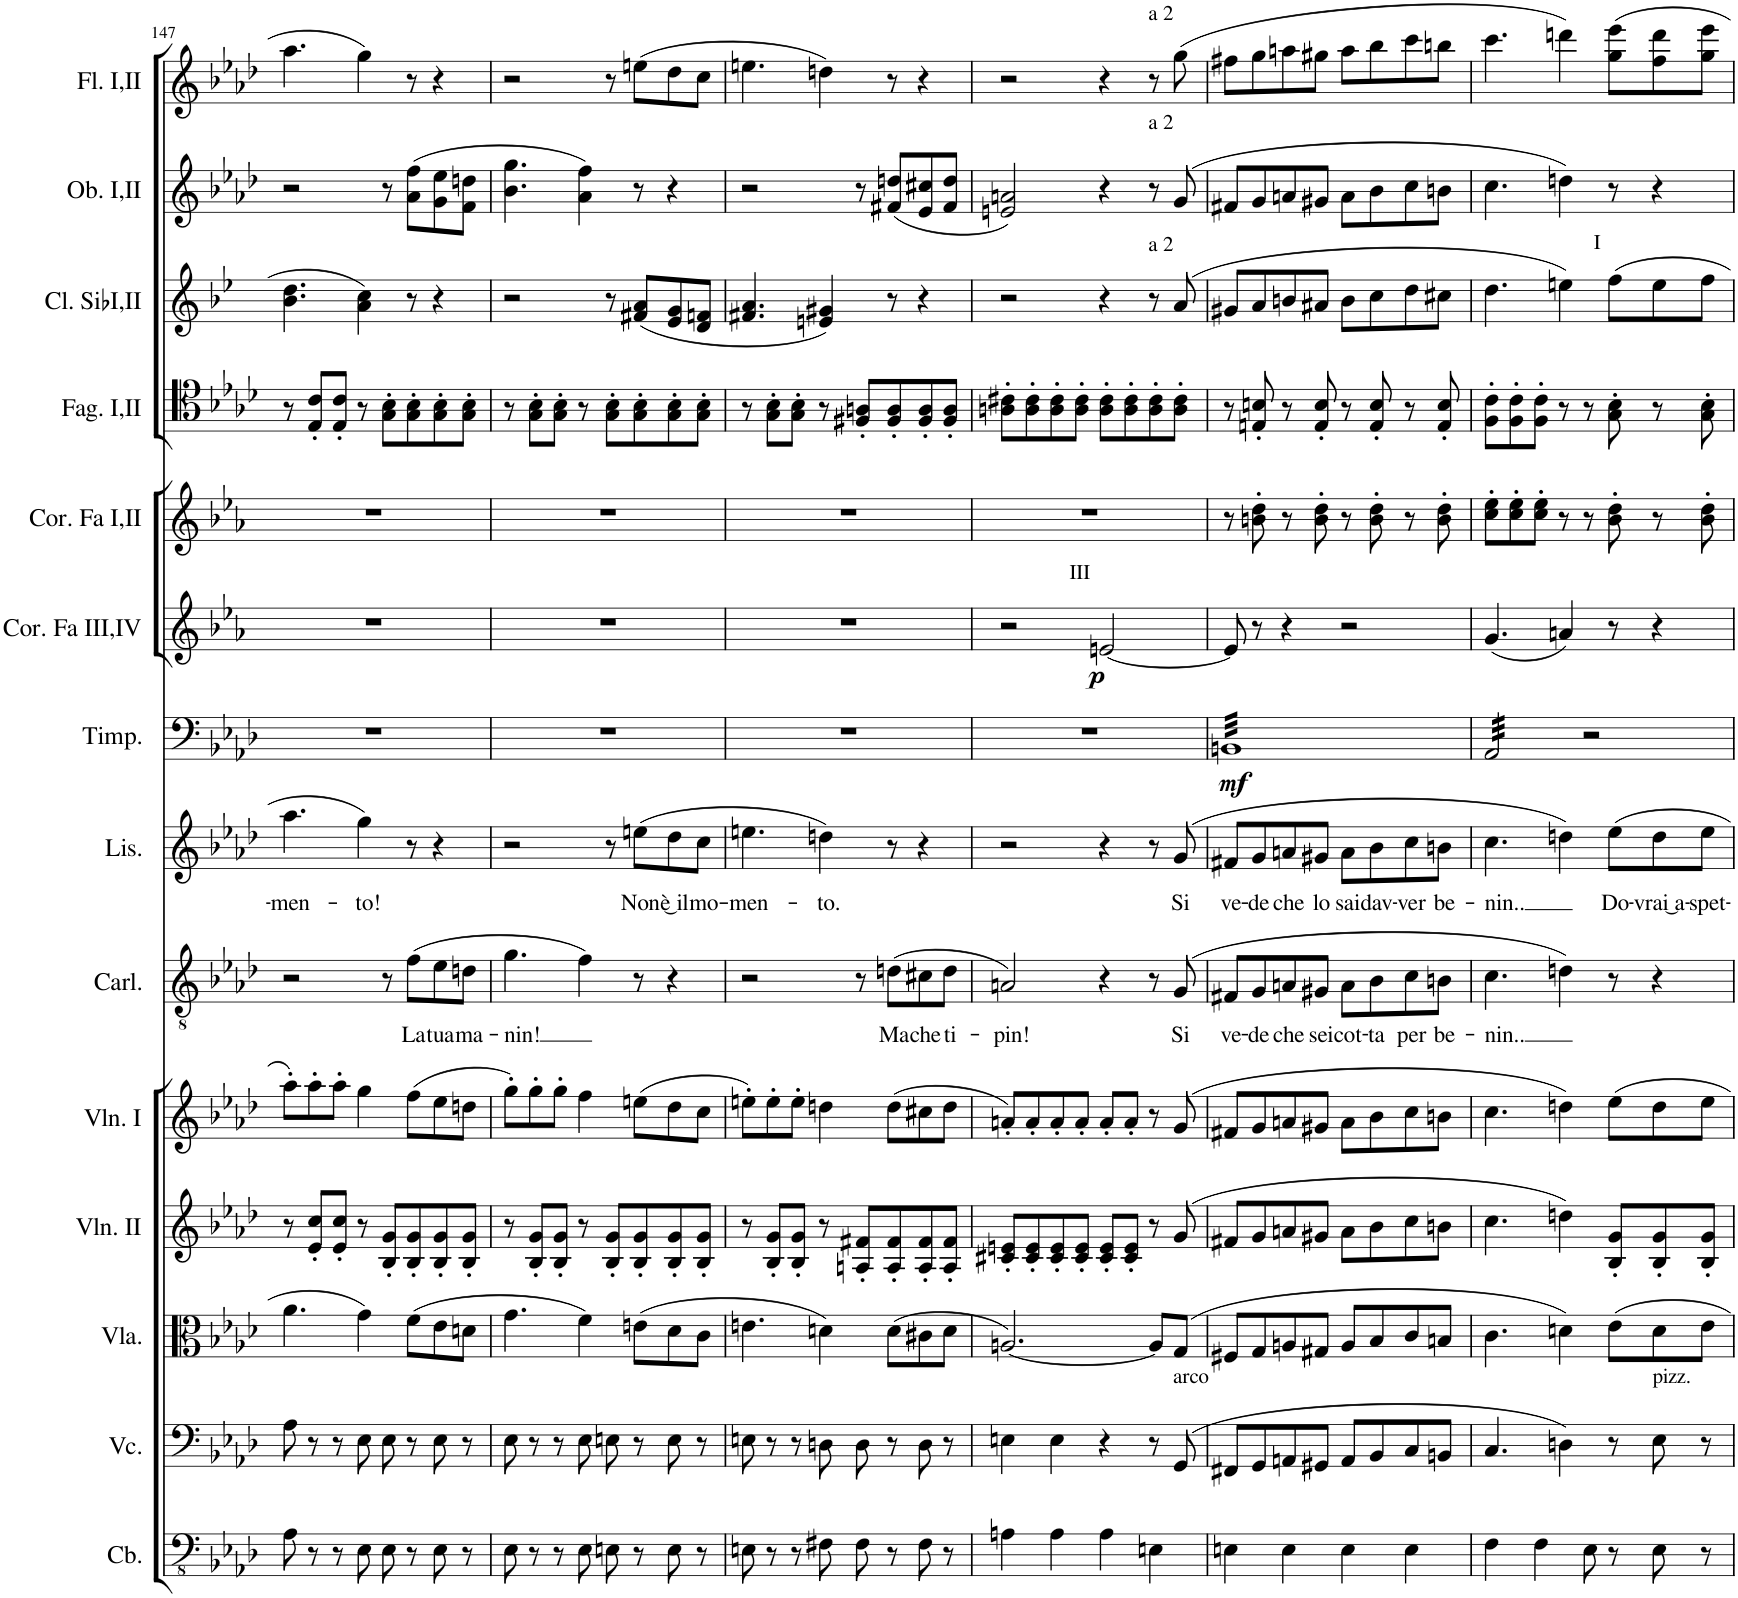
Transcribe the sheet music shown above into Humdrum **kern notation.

**kern	**kern	**kern	**kern	**kern	**kern	**text	**kern	**text	**kern	**dynam	**kern	**dynam	**kern	**kern	**kern	**kern	**kern
*part14	*part13	*part12	*part11	*part10	*part9	*part9	*part8	*part8	*part7	*part7	*part6	*part6	*part5	*part4	*part3	*part2	*part1
*staff14	*staff13	*staff12	*staff11	*staff10	*staff9	*staff9	*staff8	*staff8	*staff7	*staff7	*staff6	*staff6	*staff5	*staff4	*staff3	*staff2	*staff1
*I"Cb.	*I"Vc.	*I"Vla.	*I"Vln. II	*I"Vln. I	*I"Carluccio	*	*I"Lisetta	*	*I"Timp.	*	*I"Cor. Fa III,IV	*	*I"Cor. Fa I,II	*I"Fag. I,II	*I"Cl. Sib I,II	*I"Ob. I,II	*I"Fl. I,II
*I'Cb.	*I'Vc.	*I'Vla.	*I'Vln. II	*I'Vln. I	*I'Carl.	*	*I'Lis.	*	*I'Timp.	*	*I'Cor. Fa III,IV	*	*I'Cor. Fa I,II	*I'Fag. I,II	*I'Cl. SibI,II	*I'Ob. I,II	*I'Fl. I,II
!!LO:PB:g=z
*clefFv4	*clefF4	*clefC3	*clefG2	*clefG2	*clefGv2	*	*clefG2	*	*clefF4	*	*clefG2	*	*clefG2	*clefC4	*clefG2	*clefG2	*clefG2
*	*	*	*	*	*	*	*	*	*	*	*Trd4c7	*	*Trd4c7	*	*Trd1c2	*	*
*k[b-e-a-d-]	*k[b-e-a-d-]	*k[b-e-a-d-]	*k[b-e-a-d-]	*k[b-e-a-d-]	*k[b-e-a-d-]	*	*k[b-e-a-d-]	*	*k[b-e-a-d-]	*	*k[b-e-a-]	*	*k[b-e-a-]	*k[b-e-a-d-]	*k[b-e-]	*k[b-e-a-d-]	*k[b-e-a-d-]
*M4/4	*M4/4	*M4/4	*M4/4	*M4/4	*M4/4	*	*M4/4	*	*M4/4	*	*M4/4	*	*M4/4	*M4/4	*M4/4	*M4/4	*M4/4
=147	=147	=147	=147	=147	=147	=147	=147	=147	=147	=147	=147	=147	=147	=147	=147	=147	=147
!	!	!	!	!	!	!	!	!LO:LY:b	!	!	!	!	!	!	!	!	!
8AA-\	8A-\	4.a-\	8r	8aa-'\L	2r	.	4.aa-\	-men-	1r	.	1r	.	1r	8r	4.b-\ 4.dd\	2r	4.aa-\
8r	8r	.	8e-/' 8cc/'L	8aa-'\	.	.	.	.	.	.	.	.	.	8E-/' 8c/'L	.	.	.
8r	8r	.	8e-/' 8cc/'J	8aa-'\J	.	.	.	.	.	.	.	.	.	8E-/' 8c/'J	.	.	.
!	!	!	!	!	!	!	!	!LO:LY:b	!	!	!	!	!	!	!	!	!
8EE-\	8E-\	4g\	8r	4gg\	.	.	4gg\	-to!	.	.	.	.	.	8r	4a\ 4cc\	.	4gg\
8EE-\	8E-\	.	8B-/' 8g/'L	.	8r	.	.	.	.	.	.	.	.	8G\' 8B-\'L	.	8r	.
!	!	!	!	!	!	!LO:LY:b	!	!	!	!	!	!	!	!	!	!	!
8r	8r	(8f\L	8B-/' 8g/'	(8ff\L	(8f\L	La	8r	.	.	.	.	.	.	8G\' 8B-\'	8r	(8a-\ 8ff\L	8r
!	!	!	!	!	!	!LO:LY:b	!	!	!	!	!	!	!	!	!	!	!
8EE-\	8E-\	8e-\	8B-/' 8g/'	8ee-\	8e-\	tua	4r	.	.	.	.	.	.	8G\' 8B-\'	4r	8g\ 8ee-\	4r
!	!	!	!	!	!	!LO:LY:b	!	!	!	!	!	!	!	!	!	!	!
8r	8r	8dn\J	8B-/' 8g/'J	8ddn\J	8dn\J	ma-	.	.	.	.	.	.	.	8G\' 8B-\'J	.	8f\ 8ddn\J	.
=148	=148	=148	=148	=148	=148	=148	=148	=148	=148	=148	=148	=148	=148	=148	=148	=148	=148
!	!	!	!	!	!	!LO:LY:b	!	!	!	!	!	!	!	!	!	!	!
8EE-\	8E-\	4.g\	8r	8gg'\L)	4.g\	-nin!	2r	.	1r	.	1r	.	1r	8r	2r	4.b-\ 4.gg\	2r
8r	8r	.	8B-/' 8g/'L	8gg'\	.	.	.	.	.	.	.	.	.	8G\' 8B-\'L	.	.	.
8r	8r	.	8B-/' 8g/'J	8gg'\J	.	.	.	.	.	.	.	.	.	8G\' 8B-\'J	.	.	.
8EE-\	8E-\	4f\)	8r	4ff\	4f\)	.	.	.	.	.	.	.	.	8r	.	4a-\ 4ff\)	.
8EEn\	8En\	.	8B-/' 8g/'L	.	.	.	8r	.	.	.	.	.	.	8G\' 8B-\'L	8r	.	8r
!	!	!	!	!	!	!	!	!LO:LY:b	!	!	!	!	!	!	!	!	!
8r	8r	(8en\L	8B-/' 8g/'	(8een\L	8r	.	(8een\L	Non	.	.	.	.	.	8G\' 8B-\'	(8f#X/ 8a/L	8r	(8een\L
!	!	!	!	!	!	!	!	!LO:LY:b	!	!	!	!	!	!	!	!	!
8EE\	8E\	8d-\	8B-/' 8g/'	8dd-\	4r	.	8dd-\	è͜ il	.	.	.	.	.	8G\' 8B-\'	8e-/ 8g/	4r	8dd-\
!	!	!	!	!	!	!	!	!LO:LY:b	!	!	!	!	!	!	!	!	!
8r	8r	8c\J	8B-/' 8g/'J	8cc\J	.	.	8cc\J	mo-	.	.	.	.	.	8G\' 8B-\'J	8d/ 8fn/J	.	8cc\J
=149	=149	=149	=149	=149	=149	=149	=149	=149	=149	=149	=149	=149	=149	=149	=149	=149	=149
!	!	!	!	!	!	!	!	!LO:LY:b	!	!	!	!	!	!	!	!	!
8EEn\	8En\	4.en\	8r	8een'\L)	2r	.	4.een\	-men-	1r	.	1r	.	1r	8r	4.f#X/ 4.a/	2r	4.een\
8r	8r	.	8B-/' 8g/'L	8ee'\	.	.	.	.	.	.	.	.	.	8G\' 8B-\'L	.	.	.
8r	8r	.	8B-/' 8g/'J	8ee'\J	.	.	.	.	.	.	.	.	.	8G\' 8B-\'J	.	.	.
!	!	!	!	!	!	!	!	!LO:LY:b	!	!	!	!	!	!	!	!	!
8FF#X\	8Dn\	4dn\)	8r	4ddn\	.	.	4ddn\)	-to.	.	.	.	.	.	8r	4en/ 4g#X/)	.	4ddn\)
8FF#\	8D\	.	8An/' 8f#X/'L	.	8r	.	.	.	.	.	.	.	.	8F#X/' 8An/'L	.	8r	.
!	!	!	!	!	!	!LO:LY:b	!	!	!	!	!	!	!	!	!	!	!
8r	8r	(8d\L	8A/' 8f#/'	(8dd\L	(8dn\L	Ma	8r	.	.	.	.	.	.	8F#/' 8A/'	8r	(8f#X/ 8ddn/L	8r
!	!	!	!	!	!	!LO:LY:b	!	!	!	!	!	!	!	!	!	!	!
8FF#\	8D\	8c#X\	8A/' 8f#/'	8cc#X\	8c#X\	che	4r	.	.	.	.	.	.	8F#/' 8A/'	4r	8e-/ 8cc#X/	4r
!	!	!	!	!	!	!LO:LY:b	!	!	!	!	!	!	!	!	!	!	!
8r	8r	8d\J	8A/' 8f#/'J	8dd\J	8d\J	ti-	.	.	.	.	.	.	.	8F#/' 8A/'J	.	8f#/ 8dd/J	.
=150	=150	=150	=150	=150	=150	=150	=150	=150	=150	=150	=150	=150	=150	=150	=150	=150	=150
!	!	!	!	!	!	!LO:LY:b	!	!	!	!	!	!	!	!	!	!	!
4AAn\	4En\	[2.An/)	8c#X/' 8en/'L	8an'/L)	2An/)	-pin!	2r	.	1r	.	2r	.	1r	8An\' 8c#X\'L	2r	2en/ 2an/)	2r
.	.	.	8c#/' 8e/'	8a'/	.	.	.	.	.	.	.	.	.	8A\' 8c#\'	.	.	.
4AA\	4E\	.	8c#/' 8e/'	8a'/	.	.	.	.	.	.	.	.	.	8A\' 8c#\'	.	.	.
.	.	.	8c#/' 8e/'J	8a'/J	.	.	.	.	.	.	.	.	.	8A\' 8c#\'J	.	.	.
!	!	!	!	!	!	!	!	!	!	!	!LO:TX:a:t=III	!	!	!	!	!	!
!	!	!	!	!	!	!	!	!	!	!	!	!LO:DY:b	!	!	!	!	!
4AA\	4r	.	8c#/' 8e/'L	8a'/L	4r	.	4r	.	.	.	[2en/	p	.	8A\' 8c#\'L	4r	4r	4r
.	.	.	8c#/' 8e/'J	8a'/J	.	.	.	.	.	.	.	.	.	8A\' 8c#\'	.	.	.
!	!	!	!	!	!	!	!	!	!	!	!	!	!	!	!	!	!LO:TX:a:t=a 2
!	!	!	!	!	!	!	!	!	!	!	!	!	!	!	!	!LO:TX:a:t=a 2	!
!	!	!	!	!	!	!	!	!	!	!	!	!	!	!	!LO:TX:a:t=a 2	!	!
4EEn\	8r	8A/L]	8r	8r	8r	.	8r	.	.	.	.	.	.	8A\' 8c#\'	8r	8r	8r
!	!LO:TX:a:t=arco	!	!	!	!	!	!	!	!	!	!	!	!	!	!	!	!
!	!	!	!	!	!	!LO:LY:b	!	!LO:LY:b	!	!	!	!	!	!	!	!	!
.	(8GG/	(8G/J	(8g/	(8g/	(8G/	Si	(8g/	Si	.	.	.	.	.	8A\' 8c#\'J	(8a/	(8g/	(8gg\
=151	=151	=151	=151	=151	=151	=151	=151	=151	=151	=151	=151	=151	=151	=151	=151	=151	=151
!	!	!	!	!	!	!LO:LY:b	!	!LO:LY:b	!	!LO:DY:b	!	!	!	!	!	!	!
*	*	*	*	*	*	*	*	*	*tremolo	*	*	*	*	*	*	*	*
4EEn\	8FF#X/L	8F#X/L	8f#X/L	8f#X/L	8F#X/L	ve-	8f#X/L	ve-	32BBnLLL	mf	8e/]	.	8r	8r	8g#X/L	8f#X/L	8ff#X\L
.	.	.	.	.	.	.	.	.	32BBn	.	.	.	.	.	.	.	.
.	.	.	.	.	.	.	.	.	32BBn	.	.	.	.	.	.	.	.
.	.	.	.	.	.	.	.	.	32BBn	.	.	.	.	.	.	.	.
!	!	!	!	!	!	!LO:LY:b	!	!LO:LY:b	!	!	!	!	!	!	!	!	!
.	8GG/	8G/	8g/	8g/	8G/	-de	8g/	-de	32BBn	.	8r	.	8bn\' 8dd\'	8En/' 8Bn/'	8a/	8g/	8gg\
.	.	.	.	.	.	.	.	.	32BBn	.	.	.	.	.	.	.	.
.	.	.	.	.	.	.	.	.	32BBn	.	.	.	.	.	.	.	.
.	.	.	.	.	.	.	.	.	32BBn	.	.	.	.	.	.	.	.
!	!	!	!	!	!	!LO:LY:b	!	!LO:LY:b	!	!	!	!	!	!	!	!	!
4EE\	8AAn/	8An/	8an/	8an/	8An/	che	8an/	che	32BBn	.	4r	.	8r	8r	8bn/	8an/	8aan\
.	.	.	.	.	.	.	.	.	32BBn	.	.	.	.	.	.	.	.
.	.	.	.	.	.	.	.	.	32BBn	.	.	.	.	.	.	.	.
.	.	.	.	.	.	.	.	.	32BBn	.	.	.	.	.	.	.	.
!	!	!	!	!	!	!LO:LY:b	!	!LO:LY:b	!	!	!	!	!	!	!	!	!
.	8GG#X/J	8G#X/J	8g#X/J	8g#X/J	8G#X/J	sei	8g#X/J	lo	32BBn	.	.	.	8b\' 8dd\'	8E/' 8B/'	8a#X/J	8g#X/J	8gg#X\J
.	.	.	.	.	.	.	.	.	32BBn	.	.	.	.	.	.	.	.
.	.	.	.	.	.	.	.	.	32BBn	.	.	.	.	.	.	.	.
.	.	.	.	.	.	.	.	.	32BBn	.	.	.	.	.	.	.	.
!	!	!	!	!	!	!LO:LY:b	!	!LO:LY:b	!	!	!	!	!	!	!	!	!
4EE\	8AA/L	8A/L	8a\L	8a\L	8A\L	cot-	8a\L	sai	32BBn	.	2r	.	8r	8r	8b\L	8a\L	8aa\L
.	.	.	.	.	.	.	.	.	32BBn	.	.	.	.	.	.	.	.
.	.	.	.	.	.	.	.	.	32BBn	.	.	.	.	.	.	.	.
.	.	.	.	.	.	.	.	.	32BBn	.	.	.	.	.	.	.	.
!	!	!	!	!	!	!LO:LY:b	!	!LO:LY:b	!	!	!	!	!	!	!	!	!
.	8BB-/	8B-/	8b-\	8b-\	8B-\	-ta	8b-\	dav-	32BBn	.	.	.	8b\' 8dd\'	8E/' 8B/'	8cc\	8b-\	8bb-\
.	.	.	.	.	.	.	.	.	32BBn	.	.	.	.	.	.	.	.
.	.	.	.	.	.	.	.	.	32BBn	.	.	.	.	.	.	.	.
.	.	.	.	.	.	.	.	.	32BBn	.	.	.	.	.	.	.	.
!	!	!	!	!	!	!LO:LY:b	!	!LO:LY:b	!	!	!	!	!	!	!	!	!
4EE\	8C/	8c/	8cc\	8cc\	8c\	per	8cc\	-ver	32BBn	.	.	.	8r	8r	8dd\	8cc\	8ccc\
.	.	.	.	.	.	.	.	.	32BBn	.	.	.	.	.	.	.	.
.	.	.	.	.	.	.	.	.	32BBn	.	.	.	.	.	.	.	.
.	.	.	.	.	.	.	.	.	32BBn	.	.	.	.	.	.	.	.
!	!	!	!	!	!	!LO:LY:b	!	!LO:LY:b	!	!	!	!	!	!	!	!	!
.	8BBn/J	8Bn/J	8bn\J	8bn\J	8Bn\J	be-	8bn\J	be-	32BBn	.	.	.	8b\' 8dd\'	8E/' 8B/'	8cc#X\J	8bn\J	8bbn\J
.	.	.	.	.	.	.	.	.	32BBn	.	.	.	.	.	.	.	.
.	.	.	.	.	.	.	.	.	32BBn	.	.	.	.	.	.	.	.
.	.	.	.	.	.	.	.	.	32BBnJJJ	.	.	.	.	.	.	.	.
=152	=152	=152	=152	=152	=152	=152	=152	=152	=152	=152	=152	=152	=152	=152	=152	=152	=152
!	!	!	!	!	!	!LO:LY:b	!	!LO:LY:b	!	!	!	!	!	!	!	!	!
4FF\	4.C/	4.c\	4.cc\	4.cc\	4.c\	-nin..	4.cc\	-nin..	32AA-/LLL	.	(4.g/	.	8cc\' 8ee-\'L	8F\' 8c\'L	4.dd\	4.cc\	4.ccc\
.	.	.	.	.	.	.	.	.	32AA-/	.	.	.	.	.	.	.	.
.	.	.	.	.	.	.	.	.	32AA-/	.	.	.	.	.	.	.	.
.	.	.	.	.	.	.	.	.	32AA-/	.	.	.	.	.	.	.	.
.	.	.	.	.	.	.	.	.	32AA-/	.	.	.	8cc\' 8ee-\'	8F\' 8c\'	.	.	.
.	.	.	.	.	.	.	.	.	32AA-/	.	.	.	.	.	.	.	.
.	.	.	.	.	.	.	.	.	32AA-/	.	.	.	.	.	.	.	.
.	.	.	.	.	.	.	.	.	32AA-/	.	.	.	.	.	.	.	.
4FF\	.	.	.	.	.	.	.	.	32AA-/	.	.	.	8cc\' 8ee-\'J	8F\' 8c\'J	.	.	.
.	.	.	.	.	.	.	.	.	32AA-/	.	.	.	.	.	.	.	.
.	.	.	.	.	.	.	.	.	32AA-/	.	.	.	.	.	.	.	.
.	.	.	.	.	.	.	.	.	32AA-/	.	.	.	.	.	.	.	.
.	4Dn\)	4dn\)	4ddn\)	4ddn\)	4dn\)	.	4ddn\)	.	32AA-/	.	4an/)	.	8r	8r	4een\)	4ddn\)	4dddn\)
.	.	.	.	.	.	.	.	.	32AA-/	.	.	.	.	.	.	.	.
.	.	.	.	.	.	.	.	.	32AA-/	.	.	.	.	.	.	.	.
.	.	.	.	.	.	.	.	.	32AA-/JJJ	.	.	.	.	.	.	.	.
*	*	*	*	*	*	*	*	*	*Xtremolo	*	*	*	*	*	*	*	*
8EE-\	.	.	.	.	.	.	.	.	2r	.	.	.	8r	8r	.	.	.
!	!	!	!	!	!	!	!	!	!	!	!	!	!	!	!LO:TX:a:t=I	!	!
!	!	!	!	!	!	!	!	!LO:LY:b	!	!	!	!	!	!	!	!	!
8r	8r	8e-\L	8B-/' 8g/'L	8ee-\L	8r	.	8ee-\L	Do-	.	.	8r	.	8b-\' 8dd\'	8G\' 8B-\'	8ff\L	8r	8gg\ 8eee-\L
!	!LO:TX:a:t=pizz.	!	!	!	!	!	!	!	!	!	!	!	!	!	!	!	!
!	!	!	!	!	!	!	!	!LO:LY:b	!	!	!	!	!	!	!	!	!
8EE-\	8E-\	8d\	8B-/' 8g/'	8dd\	4r	.	8dd\	-vrai͜ a-	.	.	4r	.	8r	8r	8ee\	4r	8ff\ 8ddd\
!	!	!	!	!	!	!	!	!LO:LY:b	!	!	!	!	!	!	!	!	!
8r	8r	8e-\J	8B-/' 8g/'J	8ee-\J	.	.	8ee-\J	-spet-	.	.	.	.	8b-\' 8dd\'	8G\' 8B-\'	8ff\J	.	8gg\ 8eee-\J
=	=	=	=	=	=	=	=	=	=	=	=	=	=	=	=	=	=
*-	*-	*-	*-	*-	*-	*-	*-	*-	*-	*-	*-	*-	*-	*-	*-	*-	*-
